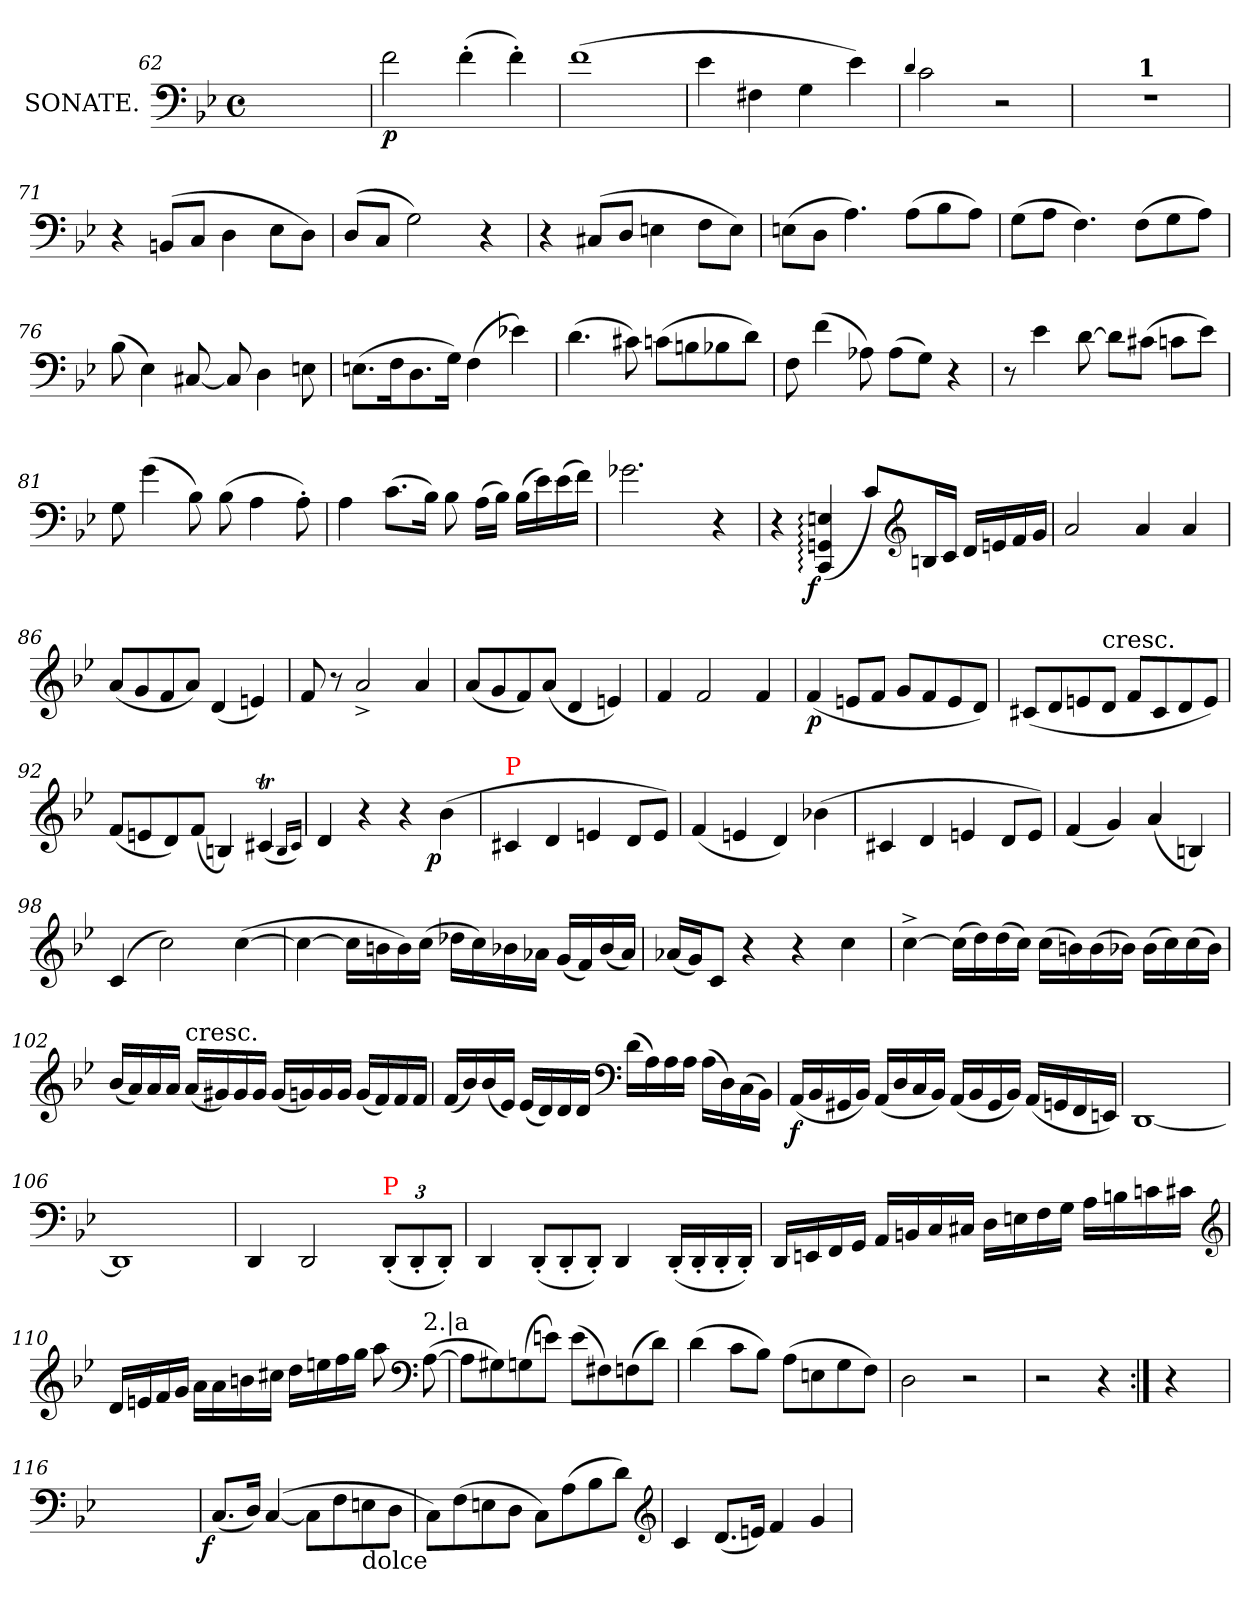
**kern	**dynam
*part1	*part1
*staff1	*staff1
*I"SONATE.	*
*clefF4	*
*k[b-e-]	*
*M4/4	*
*met(c)	*
=62	=62
1ryy	.
=66	=66
2f	p
(>4f'>	.
4f'>)	.
=67	=67
(>1f	.
=68	=68
4e-	.
4F#X	.
4G	.
4e-)	.
=69	=69
4qqd/	.
2c	.
2r	.
=70	=70
*^	*
1rF	3ryy	.
!	!LO:TX:a:B:t=1	!
.	3%2ryy	.
*v	*v	*
=71	=71
4r	.
(>8BBnL	.
8CJ	.
4D	.
8E-L	.
8DJ)	.
=72	=72
(>8DL	.
8CJ	.
2G)	.
4r	.
=73	=73
4r	.
(>8C#X/L	.
8DJ	.
4En	.
8FL	.
8EJ)	.
=74	=74
(>8EnL	.
8DJ	.
4.A)	.
(>8AL	.
8B-	.
8AJ)	.
=75	=75
(>8GL	.
8AJ	.
4.F)	.
(>8FL	.
8G	.
8AJ)	.
=76	=76
(>8B-	.
4E-)	.
[8C#X	.
8C#]	.
4D	.
8En	.
=77	=77
(>8.EnL	.
16Fk	.
8.D	.
16GJk)	.
(>4F	.
4e-X)	.
=78	=78
(>4.d	.
8c#X)	.
(>8cnL	.
8Bn	.
8B-X	.
8dJ)	.
=79	=79
8F	.
(>4f	.
8A-X)	.
(>8A-L	.
8GJ)	.
4r	.
=80	=80
8r	.
4e-	.
[8d	.
8dL]	.
(>8c#XJ	.
8cnL	.
8e-J)	.
=81	=81
8G	.
(>4g	.
8B-)	.
(>8B-	.
4A	.
8A'>)	.
=82	=82
4A	.
(>8.cL	.
16B-Jk)	.
8B-	.
(>16ALL	.
16B-JJ)	.
(>16B-LL	.
16e-)	.
(>16e-	.
16fJJ)	.
=83	=83
2.g-X	.
4r	.
=84	=84
4r	.
!	!LO:DY:rj
(<4En: 4GGn: 4CC:	f
8cL)	.
*clefG2	*
16BnL	.
16cJJ	.
16dLL	.
16en	.
16f	.
16gJJ	.
=85	=85
2a	.
4a	.
4a	.
=86	=86
(<8aL	.
8g	.
8f	.
8aJ)	.
(<4d	.
4en)	.
=87	=87
8f	.
8r	.
2a^<	.
4a	.
=88	=88
(<8aL	.
8g	.
8f)	.
(<8aJ	.
4d	.
4en)	.
=89	=89
4f	.
2f	.
4f	.
=90	=90
(<4f	p
8enL	.
8fJ	.
8gL	.
8f	.
8e	.
8dJ)	.
=91	=91
(<8c#XL	.
8d	.
8en	.
!LO:TX:t=cresc.	!
8dJ	.
8fL	.
8c#	.
8d	.
8eJ)	.
=92	=92
(<8fL	.
8en	.
8d)	.
(<8fJ	.
4Bn)	.
(<4c#Xt	.
16qqB/LL	.
16qqc#/JJ)	.
=93	=93
4d	.
4r	.
4r	.
!	!LO:DY:rj
(<4b-\	p
=94	=94
!LO:TX:a:color=red:t=P	!
4c#X	.
4d	.
4en	.
8dL	.
8eJ)	.
=95	=95
(<4f	.
4en	.
4d)	.
(<4b-X\	.
=96	=96
4c#X	.
4d	.
4en	.
8dL	.
8eJ)	.
=97	=97
(<4f	.
4g)	.
(<4a	.
4Bn)	.
=98	=98
(>4c	.
2cc)	.
(>[4cc	.
=99	=99
4cc_	.
16ccLL]	.
16bn	.
16b)	.
(>16ccJJ	.
16dd-XLL	.
16cc)	.
16b-X	.
16a-XJJ	.
(<16gLL	.
16f)	.
(<16b-	.
16a-JJ)	.
=100	=100
(<16a-XLL	.
16gJ)	.
8cJ	.
4r	.
4r	.
4cc	.
=101	=101
[4cc^<	.
(>16ccLL]	.
16dd)	.
(>16dd	.
16ccJJ)	.
(>16ccLL	.
16bn)	.
(>16b	.
16b-XJJ)	.
(>16b-LL	.
16cc)	.
(>16cc	.
16b-JJ)	.
=102	=102
(<16b-LL	.
16a)	.
16a	.
16aJJ	.
!LO:TX:t=cresc.	!
(<16aLL	.
16g#X)	.
16g#	.
16g#JJ	.
(<16g#LL	.
16gn)	.
16g	.
16gJJ	.
(<16gLL	.
16f)	.
16f	.
16fJJ	.
=103	=103
(<16fLL	.
16b-)	.
(<16b-	.
16e-JJ)	.
(<16e-LL	.
16d)	.
16d	.
16dJJ	.
*clefF4	*
(>16dLL	.
16A)	.
16A	.
16AJJ	.
(>16ALL	.
16D)	.
(>16C	.
16BB-JJ)	.
=104	=104
(<16AALL	f
16BB-	.
16GG#X	.
16BB-JJ)	.
(<16AALL	.
16D	.
16C	.
16BB-JJ)	.
(<16AALL	.
16BB-	.
16GG#	.
16BB-JJ)	.
(<16AALL	.
16GGn	.
16FF	.
16EEnJJ)	.
=105	=105
[1DD	.
=106	=106
1DD]	.
=107	=107
4DD	.
2DD	.
*Xbrackettup	*
!LO:TX:a:color=red:t=P	!
(<12DD'<L	.
12DD'<	.
12DD'<J)	.
=108	=108
4DD	.
*Xtuplet	*
(<12DD'<L	.
12DD'<	.
12DD'<J)	.
4DD	.
(<16DD'<LL	.
16DD'<	.
16DD'<	.
16DD'<JJ)	.
=109	=109
16DDLL	.
16EEn	.
16FF	.
16GGJJ	.
16AALL	.
16BBn	.
16C	.
16C#XJJ	.
16DLL	.
16En	.
16F	.
16GJJ	.
16ALL	.
16Bn	.
16cn	.
16c#XJJ	.
*clefG2	*
=110	=110
16dLL	.
16en	.
16f	.
16gJJ	.
16a\LL	.
16a	.
16bn	.
16cc#XJJ	.
16ddLL	.
16een	.
16ff	.
16ggJJ	.
8aa	.
*clefF4	*
!LO:TX:a:t=2.|a	!
(>[8A	.
=111	=111
8AL]	.
8G#X)	.
(>8Gn	.
8enJ)	.
(>8eL	.
8F#X)	.
(>8Fn	.
8dJ)	.
=112	=112
(>4d	.
8cL	.
8B-J)	.
(>8AL	.
8En	.
8G	.
8FJ)	.
=113	=113
2D	.
2r	.
=114	=114
2r	.
4r	.
=115:|!	=115:|!
4r	.
=116	=116
1ryy	.
=124	=124
!	!LO:DY:rj
(<8.CL	f
16DJk)	.
(>[4C	.
8CL]	.
8F	.
!LO:TX:b:t=dolce	!
8En	.
8DJ	.
=125	=125
8CL)	.
(>8F	.
8En	.
8DJ	.
8CL)	.
(>8A	.
8B-	.
8dJ)	.
*clefG2	*
=126	=126
4c	.
(<8.dL	.
16enJk)	.
4f	.
4g	.
=	=
*-	*-
